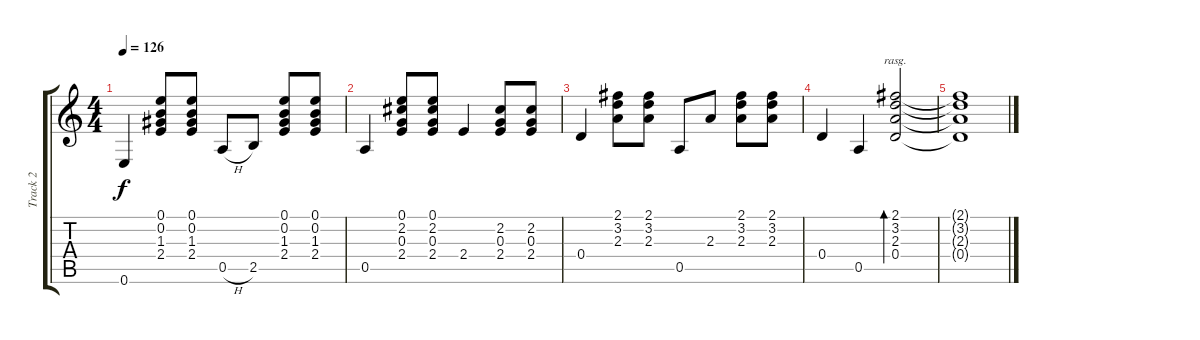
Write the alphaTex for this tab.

\track ("Track 2" "Track 2") {instrument acousticguitarsteel}
\staff {score tabs}
\tuning (E4 B3 G3 D3 A2 E2) {hide}
\ts (4 4)
\tempo 126
\clef g2
\ks c
0.6.4{dy f} (0.1 0.2 1.3 2.4).8 (0.1 0.2 1.3 2.4).8 0.5{h}.8 2.5.8 (0.1 0.2 1.3 2.4).8 (0.1 0.2 1.3 2.4).8 |
0.5.4 (0.1 2.2 0.3 2.4).8 (0.1 2.2 0.3 2.4).8 2.4.4 (2.2 0.3 2.4).8 (2.2 0.3 2.4).8 |
0.4.4 (2.1 3.2 2.3).8 (2.1 3.2 2.3).8 0.5.8 2.3.8 (2.1 3.2 2.3).8 (2.1 3.2 2.3).8 |
0.4.4 0.5.4 (2.1 3.2 2.3 0.4).2{bd 480 rasg ii} |
(2.1{t} 3.2{t} 2.3{t} 0.4{t}).1
